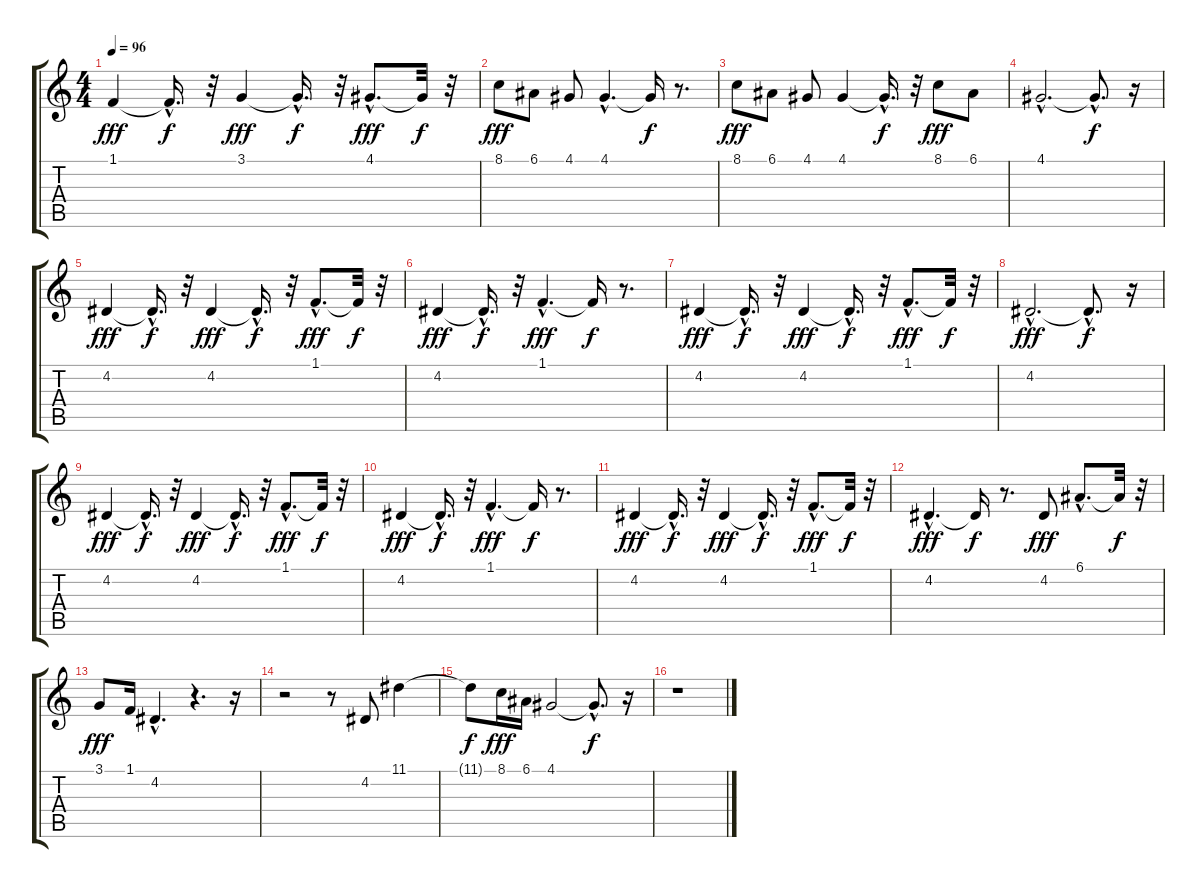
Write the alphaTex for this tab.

\track "" {instrument honkytonkpiano}
\staff {score tabs}
\tuning (E4 B3 G3 D3 A2 E2) {hide}
\ts (4 4)
\tempo 96
\clef g2
\ks c
1.1.4{dy fff} 1.1{hac t}.16{d dy f} r.32 3.1.4{dy fff} 3.1{hac t}.16{d dy f} r.32 4.1{hac}.8{d dy fff} 4.1{t}.32{dy f} r.32 |
8.1.8{dy fff} 6.1.8 4.1.8 4.1{hac}.4{d} 4.1{t}.16{dy f} r.8{d} |
8.1.8{dy fff} 6.1.8 4.1.8 4.1.4 4.1{hac t}.16{d dy f} r.32 8.1.8{dy fff} 6.1.8 |
4.1{hac}.2{d} 4.1{hac t}.8{d dy f} r.16 |
4.2.4{dy fff} 4.2{hac t}.16{d dy f} r.32 4.2.4{dy fff} 4.2{hac t}.16{d dy f} r.32 1.1{hac}.8{d dy fff} 1.1{t}.32{dy f} r.32 |
4.2.4{dy fff} 4.2{hac t}.16{d dy f} r.32 1.1{hac}.4{d dy fff} 1.1{t}.16{dy f} r.8{d} |
4.2.4{dy fff} 4.2{hac t}.16{d dy f} r.32 4.2.4{dy fff} 4.2{hac t}.16{d dy f} r.32 1.1{hac}.8{d dy fff} 1.1{t}.32{dy f} r.32 |
4.2{hac}.2{d dy fff} 4.2{hac t}.8{d dy f} r.16 |
4.2.4{dy fff} 4.2{hac t}.16{d dy f} r.32 4.2.4{dy fff} 4.2{hac t}.16{d dy f} r.32 1.1{hac}.8{d dy fff} 1.1{t}.32{dy f} r.32 |
4.2.4{dy fff} 4.2{hac t}.16{d dy f} r.32 1.1{hac}.4{d dy fff} 1.1{t}.16{dy f} r.8{d} |
4.2.4{dy fff} 4.2{hac t}.16{d dy f} r.32 4.2.4{dy fff} 4.2{hac t}.16{d dy f} r.32 1.1{hac}.8{d dy fff} 1.1{t}.32{dy f} r.32 |
4.2{hac}.4{d dy fff} 4.2{t}.16{dy f} r.8{d} 4.2.8{dy fff} 6.1{hac}.8{d} 6.1{t}.32{dy f} r.32 |
3.1.8{dy fff} 1.1.16 4.2{hac}.4{d} r.4{d} r.16 |
r.2 r.8 4.2.8 11.1.4 |
11.1{t}.8{dy f} 8.1.16{dy fff} 6.1.16 4.1.2 4.1{hac t}.8{d dy f} r.16 |
r.1
